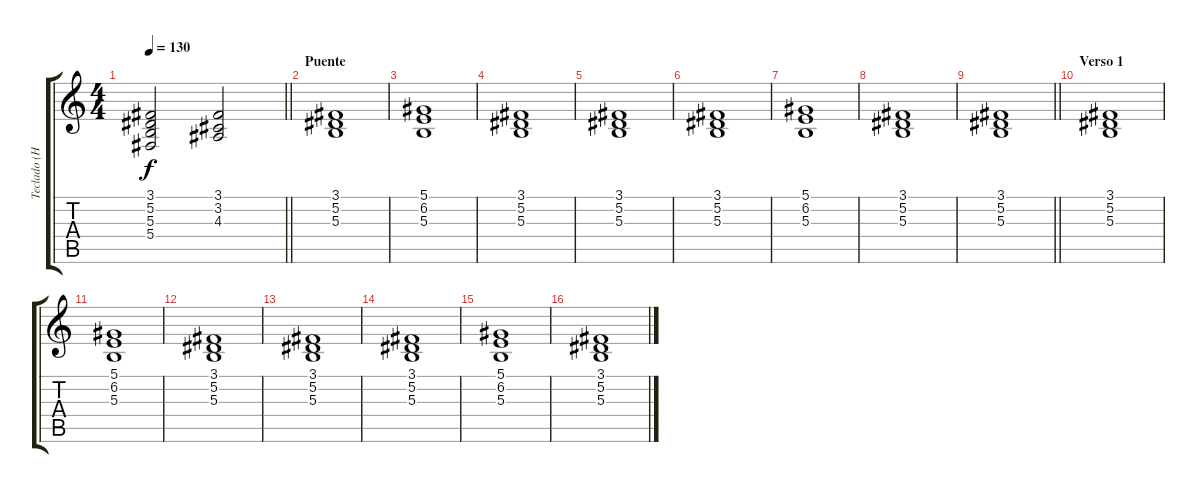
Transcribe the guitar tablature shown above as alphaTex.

\track ("Teclado (H. Bistolfi)" "Teclado (H") {instrument choiraahs}
\staff {score tabs}
\tuning (Eb4 Bb3 Gb3 Db3 Ab2 Eb2) {hide}
\ts (4 4)
\tempo 130
\clef g2
\barLineRight lightlight
\ks c
(3.1{t} 5.2{t} 5.3{t} 5.4{t}).2{dy f} (3.1 3.2 4.3).2 |
\section ("" "Puente")
(3.1 5.2 5.3).1{instrument drawbarorgan} |
(5.1 6.2 5.3).1 |
(3.1 5.2 5.3).1{instrument drawbarorgan} |
(3.1 5.2 5.3).1 |
(3.1 5.2 5.3).1{instrument drawbarorgan} |
(5.1 6.2 5.3).1 |
(3.1 5.2 5.3).1{instrument drawbarorgan} |
\barLineRight lightlight
(3.1 5.2 5.3).1 |
\section ("" "Verso 1")
(3.1 5.2 5.3).1{instrument drawbarorgan} |
(5.1 6.2 5.3).1 |
(3.1 5.2 5.3).1{instrument drawbarorgan} |
(3.1 5.2 5.3).1 |
(3.1 5.2 5.3).1 |
(5.1 6.2 5.3).1{instrument drawbarorgan} |
(3.1 5.2 5.3).1
